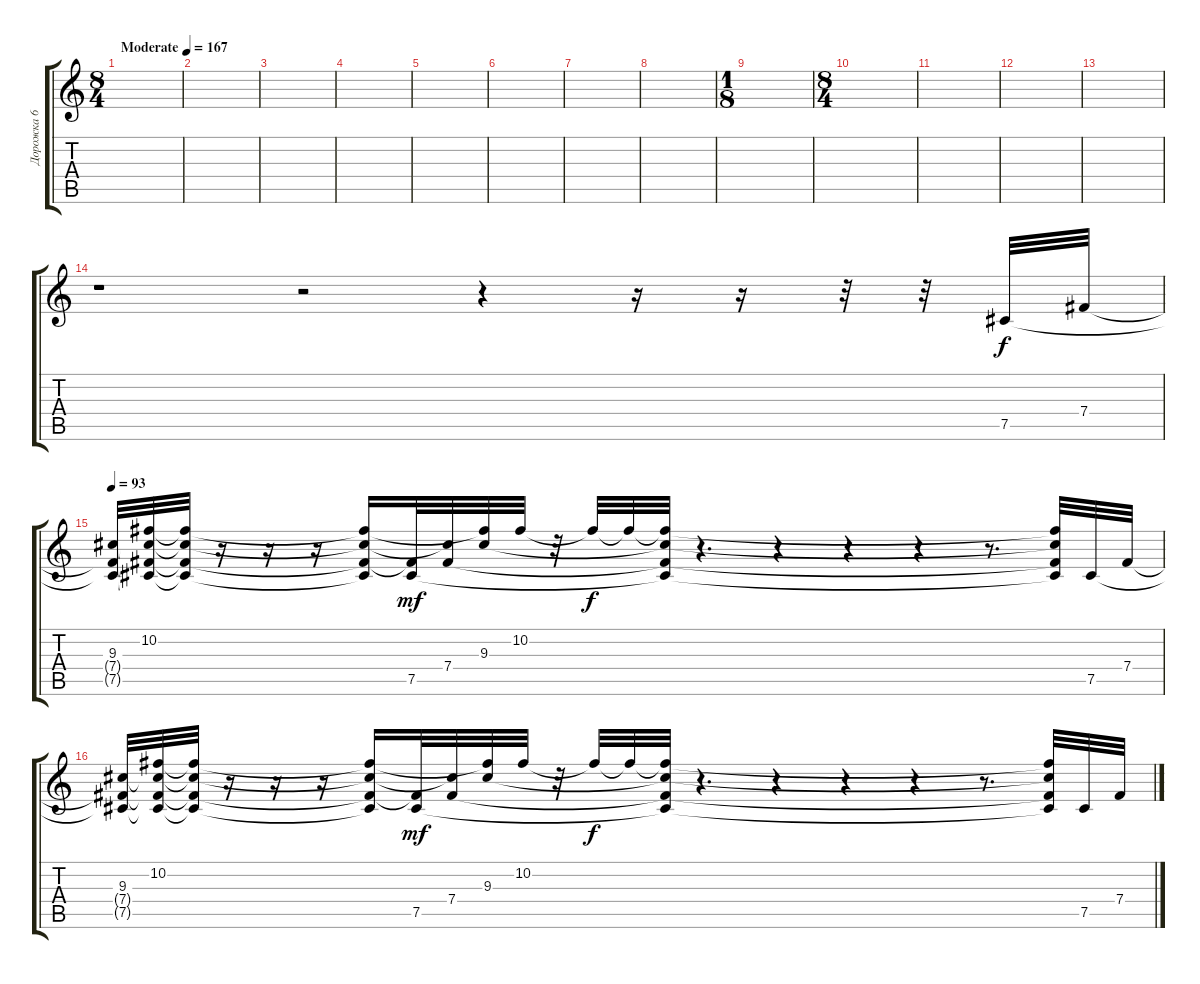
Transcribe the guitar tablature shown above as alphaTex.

\track ("Дорожка 6" "Дорожка 6") {instrument electricguitarclean}
\staff {score tabs}
\tuning (Db4 Ab3 E3 B2 Gb2 B1) {hide}
\ts (8 4)
\tempo (167 "Moderate")
\tempo 180
\tempo (167 "Moderate")
\clef g2
\ks c
|
|
|
|
|
|
|
|
\ts (1 8)
|
\ts (8 4)
|
|
|
|
r.1 r.2 r.4 r.16 r.16 r.32 r.32 7.5.32 7.4.32 |
\tempo 93
(9.3 7.4{t} 7.5{t}).32 (10.2 9.3{t} 7.4{t} 7.5{t}).32 (10.2{t} 9.3{t} 7.4{t} 7.5{t}).32 r.16 r.16 r.16 (10.2{t} 9.3{t} 7.4{t} 7.5{t}).16 (7.4{t} 7.5).32{dy mf} (9.3{t} 7.4).32 (10.2{t} 9.3).32 10.2.32 r.32 10.2{t}.32{dy f} 10.2{t}.32 (10.2{t} 9.3{t} 7.4{t} 7.5{t}).32 r.4{d} r.4 r.4 r.4 r.8{d} (10.2{t} 9.3{t} 7.4{t} 7.5{t}).32 7.5.32 7.4.32 |
(9.3 7.4{t} 7.5{t}).32 (10.2 9.3{t} 7.4{t} 7.5{t}).32 (10.2{t} 9.3{t} 7.4{t} 7.5{t}).32 r.16 r.16 r.16 (10.2{t} 9.3{t} 7.4{t} 7.5{t}).16 (7.4{t} 7.5).32{dy mf} (9.3{t} 7.4).32 (10.2{t} 9.3).32 10.2.32 r.32 10.2{t}.32{dy f} 10.2{t}.32 (10.2{t} 9.3{t} 7.4{t} 7.5{t}).32 r.4{d} r.4 r.4 r.4 r.8{d} (10.2{t} 9.3{t} 7.4{t} 7.5{t}).32 7.5.32 7.4.32
